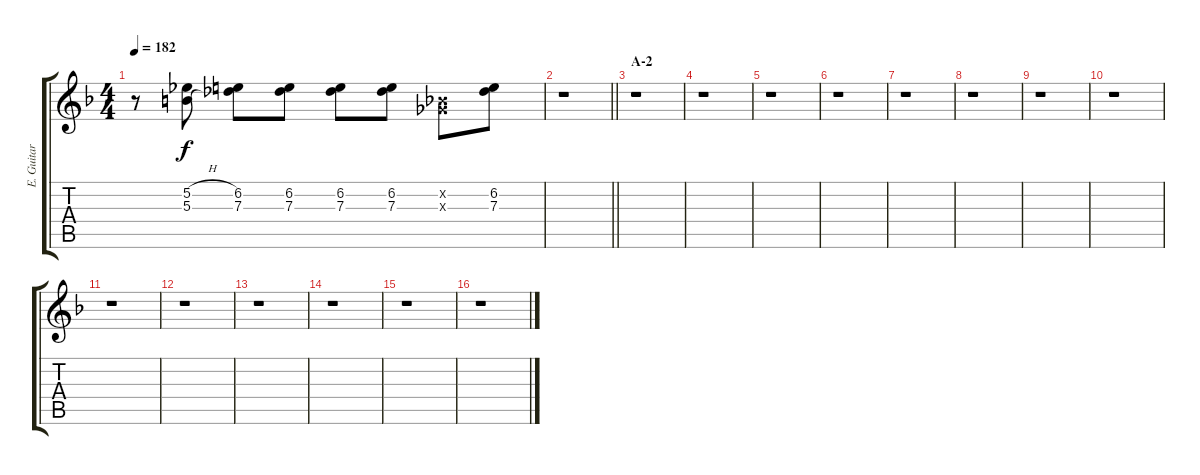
\track ("E. Guitar III" "E. Guitar ") {instrument electricguitarclean}
\staff {score tabs}
\tuning (Eb4 Bb3 Gb3 Db3 Ab2 Eb2) {hide}
\ts (4 4)
\tempo 182
\clef g2
\ks f
r.8{dy f} (5.2{h} 5.3{h}).8 (6.2 7.3).8 (6.2 7.3).8 (6.2 7.3).8 (6.2 7.3).8 (0.2{x} 0.3{x}).8 (6.2 7.3).8 |
\barLineRight lightlight
r.1 |
\section ("" "A-2")
r.1 |
r.1 |
r.1 |
r.1 |
r.1 |
r.1 |
r.1 |
r.1 |
r.1 |
r.1 |
r.1 |
r.1 |
r.1 |
r.1
